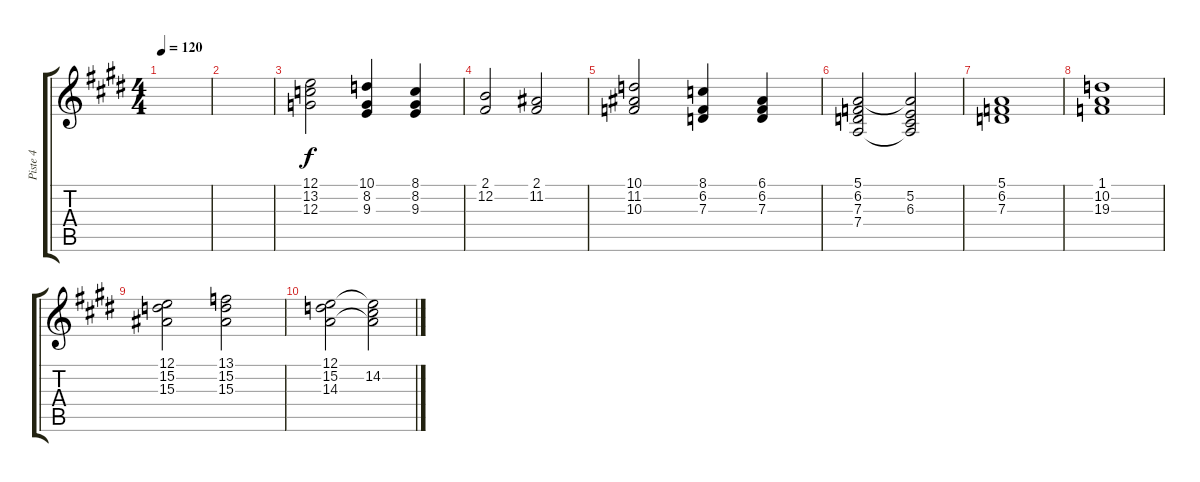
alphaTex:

\track ("Piste 4" "Piste 4") {instrument pad4choir}
\staff {score tabs}
\tuning (E4 B3 G3 D3 A2 E2) {hide}
\ts (4 4)
\tempo 120
\clef g2
\ks c#minor
|
|
(12.1 13.2 12.3).2 (10.1 8.2 9.3).4 (8.1 8.2 9.3).4 |
(2.1 12.2).2 (2.1 11.2).2 |
(10.1 11.2 10.3).2 (8.1 6.2 7.3).4 (6.1 6.2 7.3).4 |
(5.1 6.2 7.3 7.4).2 (5.1{t} 5.2 6.3 7.4{t}).2 |
(5.1 6.2 7.3).1 |
(1.1 10.2 19.3).1 |
(12.1 15.2 15.3).2 (13.1 15.2 15.3).2 |
(12.1 15.2 14.3).2 (12.1{t} 14.2 14.3{t}).2
